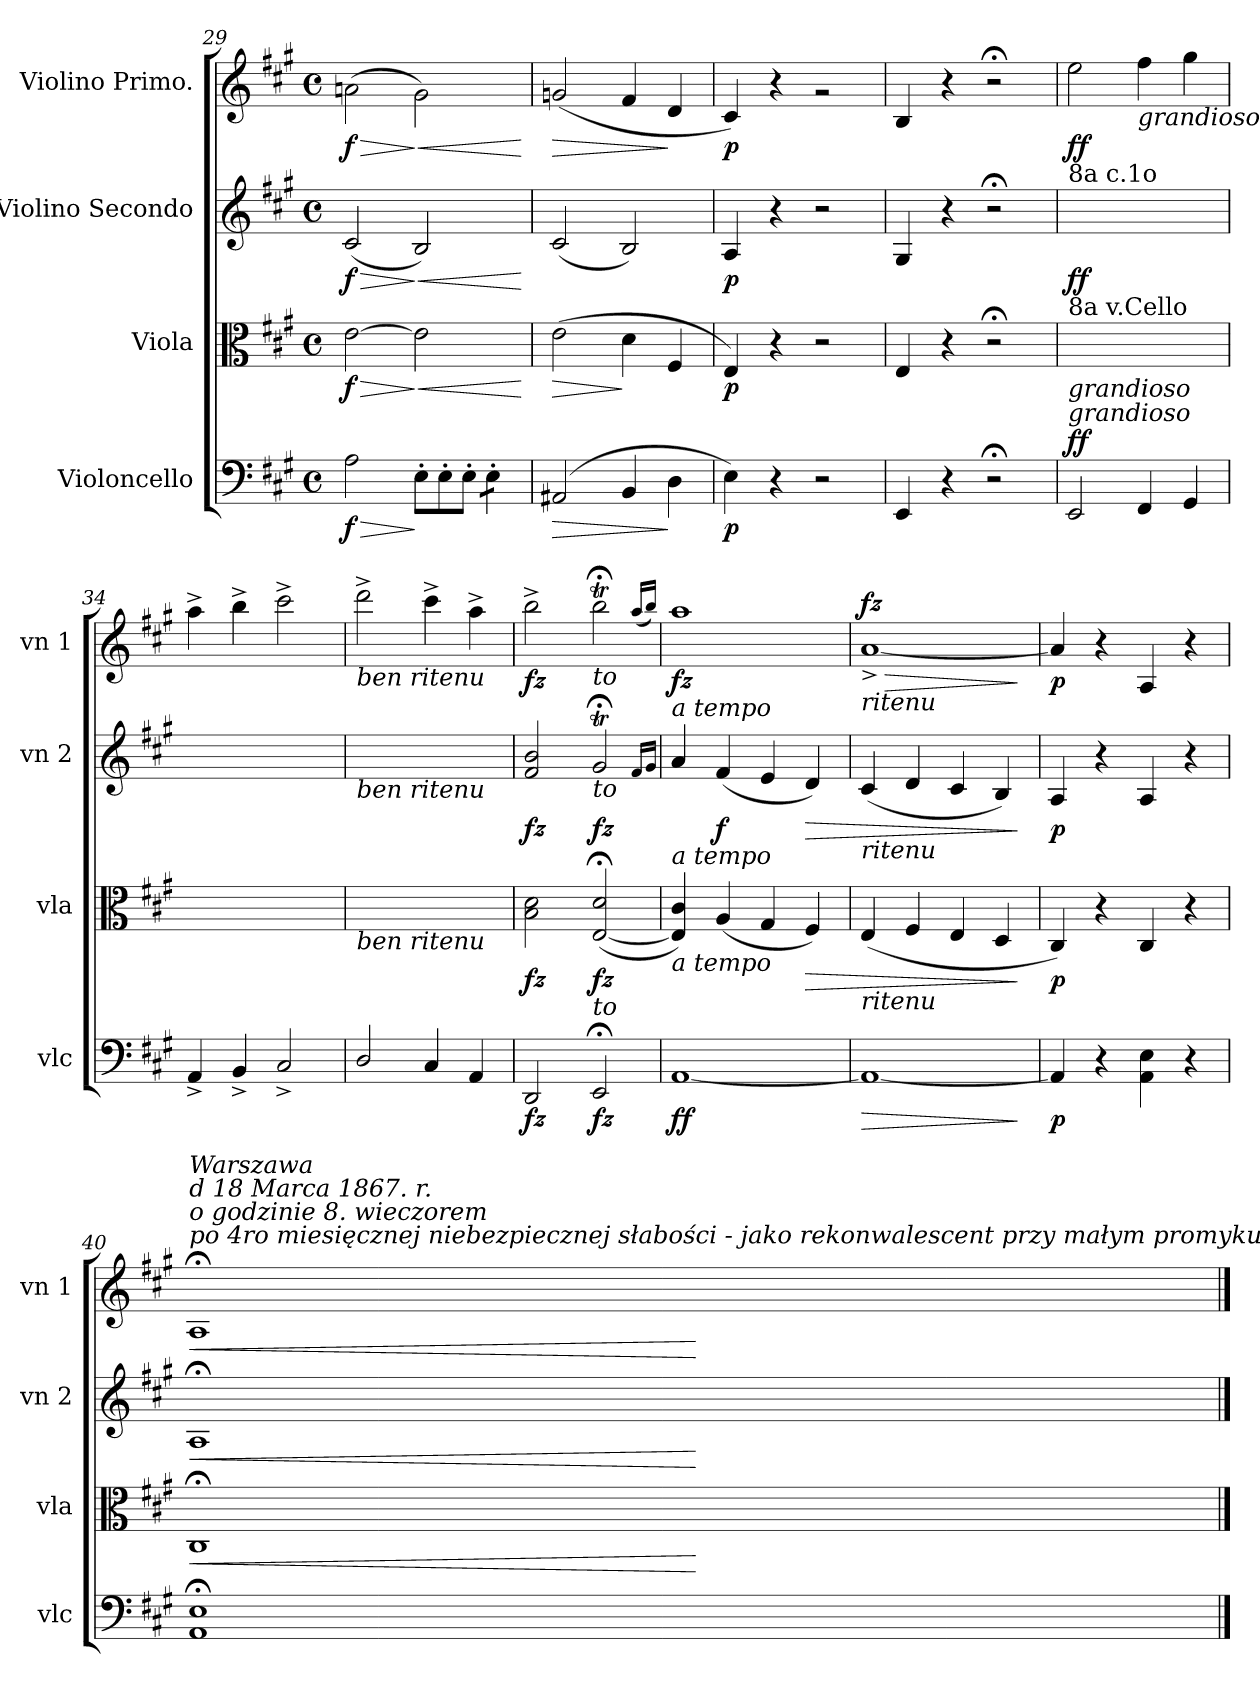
**kern	**dynam	**kern	**dynam	**kern	**dynam	**kern	**dynam
*part4	*part4	*part3	*part3	*part2	*part2	*part1	*part1
*staff4	*staff4	*staff3	*staff3	*staff2	*staff2	*staff1	*staff1
*I"Violoncello	*	*I"Viola	*	*I"Violino Secondo	*	*I"Violino Primo.	*
*I'vlc	*	*I'vla	*	*I'vn 2	*	*I'vn 1	*
*clefF4	*	*clefC3	*	*clefG2	*	*clefG2	*
*k[f#c#g#]	*	*k[f#c#g#]	*	*k[f#c#g#]	*	*k[f#c#g#]	*
*M4/4	*	*M4/4	*	*M4/4	*	*M4/4	*
*met(c)	*	*met(c)	*	*met(c)	*	*met(c)	*
=29	=29	=29	=29	=29	=29	=29	=29
!	!LO:HP:b	!	!LO:HP:b	!	!LO:HP:b	!	!LO:HP:b
2A\	> f	[2e\	> f	(>2c#/	> f	(2an\	> f
*Xtuplet	*	*	*	*	*	*	*
!	!	!	!LO:HP:n=1:b	!	!LO:HP:n=1:b	!	!LO:HP:n=1:b
12E'\L	]	2e\]	] <	2B/)	] <	2g#\)	] <
12E'\	.	.	.	.	.	.	.
12E'\J	.	.	.	.	.	.	.
*tremolo	*	*	*	*	*	*	*
8E'\L	.	.	.	.	.	.	.
8E'\J	.	.	.	.	.	.	.
*Xtremolo	*	*	*	*	*	*	*
.	.	.	[	.	[	.	[
=30	=30	=30	=30	=30	=30	=30	=30
!	!LO:HP:b	!	!LO:HP:b	!	!	!	!LO:HP:b
(2AA#X/	>	(2e\	>	(>2c#/	.	(>2gn/	>
4BB/	.	4d\	]	2B/)	.	4f#/	.
4D\	]	4F#/	.	.	.	4d/	]
=31	=31	=31	=31	=31	=31	=31	=31
4E\)	p	4E/)	p	4A/	p	4c#/)	p
4r	.	4r	.	4r	.	4r	.
2r	.	2r	.	2r	.	2rg	.
=32	=32	=32	=32	=32	=32	=32	=32
4EE/	.	4E/	.	4G#/	.	4B/	.
4r	.	4r	.	4r	.	4r	.
2r;<	.	2r;<	.	2r;<	.	2r;<	.
=33	=33	=33	=33	=33	=33	=33	=33
!	!	!	!	!LO:TX:a:t=8a c.1o	!	!	!
!	!	!LO:TX:a:t=8a v.Cello	!	!	!	!	!
!	!	!LO:TX:b:i:t=grandioso	!	!	!	!	!
!LO:TX:a:i:t=grandioso	!	!	!	!	!	!	!
!	!LO:DY:a	!	!	!	!	!	!
2EE/	ff	2E/yy	.	2e/yy	ff	2ee\	ff
!	!	!	!	!	!	!LO:TX:b:i:t=grandioso	!
4FF#/	.	4F#/yy	.	4f#/yy	.	4ff#\	.
4GG#/	.	4G#/yy	.	4g#/yy	.	4gg#\	.
=34	=34	=34	=34	=34	=34	=34	=34
4AA^>/	.	4A^/yy	.	4a/yy	.	4aa^\	.
4BB^>/	.	4B^/yy	.	4b\yy	.	4bb^\	.
2C#^>/	.	2c#^\yy	.	2cc#\yy	.	2ccc#^\	.
=35	=35	=35	=35	=35	=35	=35	=35
!	!	!	!	!	!	!LO:TX:b:i:t=ben ritenu	!
!	!	!	!	!LO:TX:b:i:t=ben ritenu	!	!	!
!	!	!LO:TX:b:i:t=ben ritenu	!	!	!	!	!
2D/	.	2d\yy	.	2dd\yy	.	2ddd^\	.
4C#/	.	4c#\yy	.	4cc#\yy	.	4ccc#^\	.
4AA/	.	4A/yy	.	4a/yy	.	4aa^\	.
=36	=36	=36	=36	=36	=36	=36	=36
2DD/	fz	2B\ 2d\	fz	2f#/ 2b/	fz	2bb^\	fz
!	!	!	!	!	!	!LO:TX:b:i:t=to	!
!	!	!	!	!LO:TX:b:i:t=to	!	!	!
!	!	!LO:TX:b:i:t=to	!	!	!	!	!
2EE;</	fz	(>[2E;</ 2d;</	fz	2g#t;</	fz	2bbT;<\	.
.	.	.	.	16qqf#/LL	.	(16qqaa/LL	.
.	.	.	.	16qqg#/JJ	.	16qqbb/JJ)	.
=37	=37	=37	=37	=37	=37	=37	=37
!	!	!	!	!	!	!LO:TX:b:i:t=a tempo	!
!	!	!	!	!LO:TX:b:i:t=a tempo	!	!	!
!	!	!LO:TX:b:i:t=a tempo	!	!	!	!	!
[1AA	ff	4E]/ 4c#/)	.	4aTTT/	.	1aaTTT	fz
.	.	(>4A/	.	(4f#/	f	.	.
.	.	4G#/	.	4e/	.	.	.
!	!	!	!LO:HP:b	!	!LO:HP:b	!	!
.	.	4F#/)	>	4d/)	>	.	.
=38	=38	=38	=38	=38	=38	=38	=38
!	!	!	!	!	!	!LO:TX:b:i:t=ritenu	!
!	!	!	!	!LO:TX:b:i:t=ritenu	!	!	!
!	!	!LO:TX:b:i:t=ritenu	!	!	!	!	!
!	!LO:HP:b	!	!	!	!	!	!LO:HP:b
!	!	!	!	!	!	!	!LO:DY:n=1:a
1AA_	>	(>4E/	.	(>4c#/	.	[1a^>	> fz
.	.	4F#/	.	4d/	.	.	.
.	.	4E/	.	4c#/	.	.	.
.	.	4D/	.	4B/)	.	.	.
.	]	.	]	.	]	.	]
=39	=39	=39	=39	=39	=39	=39	=39
4AA/]	p	4C#/)	p	4A/	p	4a/]	p
4r	.	4r	.	4r	.	4r	.
4AA\ 4E\	.	4C#/	.	4A/	.	4A/	.
4r	.	4r	.	4r	.	4r	.
=40	=40	=40	=40	=40	=40	=40	=40
!	!	!	!	!	!	!LO:TX:a:i:t=Warszawa\nd 18 Marca 1867. r.\no godzinie 8. wieczorem\npo 4ro miesięcznej niebezpiecznej słabości - jako rekonwalescent przy małym promyku nadziei._	!
!	!	!	!LO:HP:b	!	!LO:HP:b	!	!LO:HP:b
1AA;< 1E;<	.	1C#;<	<	1A;<	<	1A;<	<
.	.	.	[	.	[	.	[
==	==	==	==	==	==	==	==
*-	*-	*-	*-	*-	*-	*-	*-
